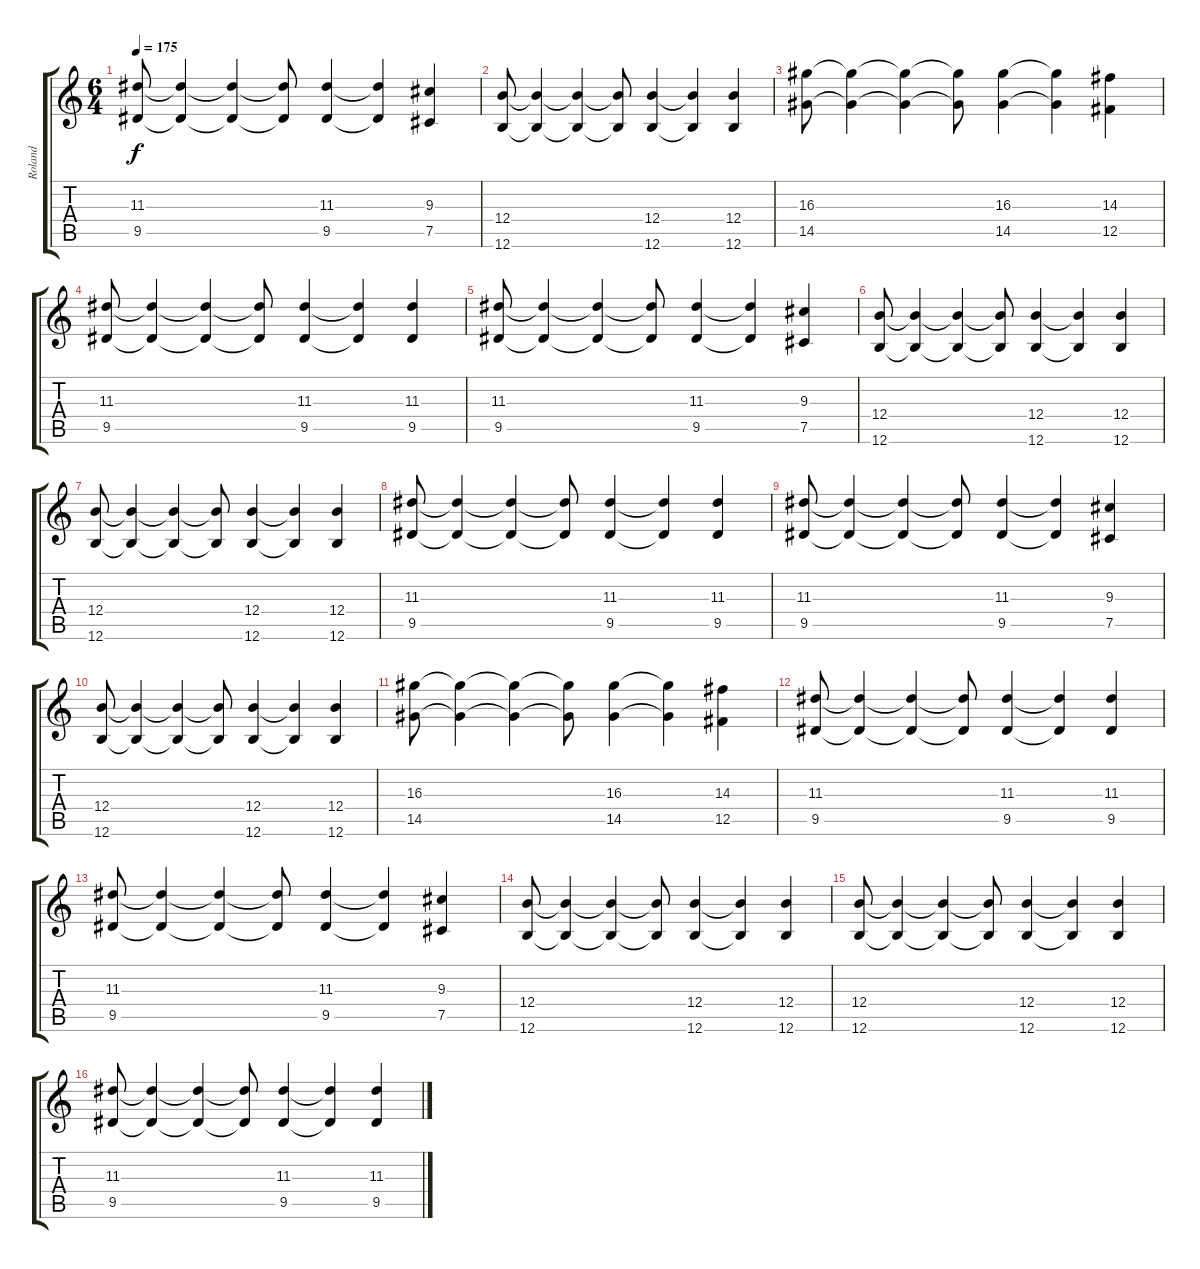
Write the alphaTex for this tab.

\track ("Roland" "Roland") {instrument distortionguitar}
\staff {score tabs}
\tuning (Db4 Ab3 E3 B2 Gb2 B1) {hide}
\ts (6 4)
\tempo 175
\clef g2
\ks c
(11.3 9.5).8{dy f} (11.3{t} 9.5{t}).4 (11.3{t} 9.5{t}).4 (11.3{t} 9.5{t}).8 (11.3 9.5).4 (11.3{t} 9.5{t}).4 (9.3 7.5).4 |
(12.4 12.6).8 (12.4{t} 12.6{t}).4 (12.4{t} 12.6{t}).4 (12.4{t} 12.6{t}).8 (12.4 12.6).4 (12.4{t} 12.6{t}).4 (12.4 12.6).4 |
(16.3 14.5).8 (16.3{t} 14.5{t}).4 (16.3{t} 14.5{t}).4 (16.3{t} 14.5{t}).8 (16.3 14.5).4 (16.3{t} 14.5{t}).4 (14.3 12.5).4 |
(11.3 9.5).8 (11.3{t} 9.5{t}).4 (11.3{t} 9.5{t}).4 (11.3{t} 9.5{t}).8 (11.3 9.5).4 (11.3{t} 9.5{t}).4 (11.3 9.5).4 |
(11.3 9.5).8 (11.3{t} 9.5{t}).4 (11.3{t} 9.5{t}).4 (11.3{t} 9.5{t}).8 (11.3 9.5).4 (11.3{t} 9.5{t}).4 (9.3 7.5).4 |
(12.4 12.6).8 (12.4{t} 12.6{t}).4 (12.4{t} 12.6{t}).4 (12.4{t} 12.6{t}).8 (12.4 12.6).4 (12.4{t} 12.6{t}).4 (12.4 12.6).4 |
(12.4 12.6).8 (12.4{t} 12.6{t}).4 (12.4{t} 12.6{t}).4 (12.4{t} 12.6{t}).8 (12.4 12.6).4 (12.4{t} 12.6{t}).4 (12.4 12.6).4 |
(11.3 9.5).8 (11.3{t} 9.5{t}).4 (11.3{t} 9.5{t}).4 (11.3{t} 9.5{t}).8 (11.3 9.5).4 (11.3{t} 9.5{t}).4 (11.3 9.5).4 |
(11.3 9.5).8 (11.3{t} 9.5{t}).4 (11.3{t} 9.5{t}).4 (11.3{t} 9.5{t}).8 (11.3 9.5).4 (11.3{t} 9.5{t}).4 (9.3 7.5).4 |
(12.4 12.6).8 (12.4{t} 12.6{t}).4 (12.4{t} 12.6{t}).4 (12.4{t} 12.6{t}).8 (12.4 12.6).4 (12.4{t} 12.6{t}).4 (12.4 12.6).4 |
(16.3 14.5).8 (16.3{t} 14.5{t}).4 (16.3{t} 14.5{t}).4 (16.3{t} 14.5{t}).8 (16.3 14.5).4 (16.3{t} 14.5{t}).4 (14.3 12.5).4 |
(11.3 9.5).8 (11.3{t} 9.5{t}).4 (11.3{t} 9.5{t}).4 (11.3{t} 9.5{t}).8 (11.3 9.5).4 (11.3{t} 9.5{t}).4 (11.3 9.5).4 |
(11.3 9.5).8 (11.3{t} 9.5{t}).4 (11.3{t} 9.5{t}).4 (11.3{t} 9.5{t}).8 (11.3 9.5).4 (11.3{t} 9.5{t}).4 (9.3 7.5).4 |
(12.4 12.6).8 (12.4{t} 12.6{t}).4 (12.4{t} 12.6{t}).4 (12.4{t} 12.6{t}).8 (12.4 12.6).4 (12.4{t} 12.6{t}).4 (12.4 12.6).4 |
(12.4 12.6).8 (12.4{t} 12.6{t}).4 (12.4{t} 12.6{t}).4 (12.4{t} 12.6{t}).8 (12.4 12.6).4 (12.4{t} 12.6{t}).4 (12.4 12.6).4 |
(11.3 9.5).8 (11.3{t} 9.5{t}).4 (11.3{t} 9.5{t}).4 (11.3{t} 9.5{t}).8 (11.3 9.5).4 (11.3{t} 9.5{t}).4 (11.3 9.5).4
